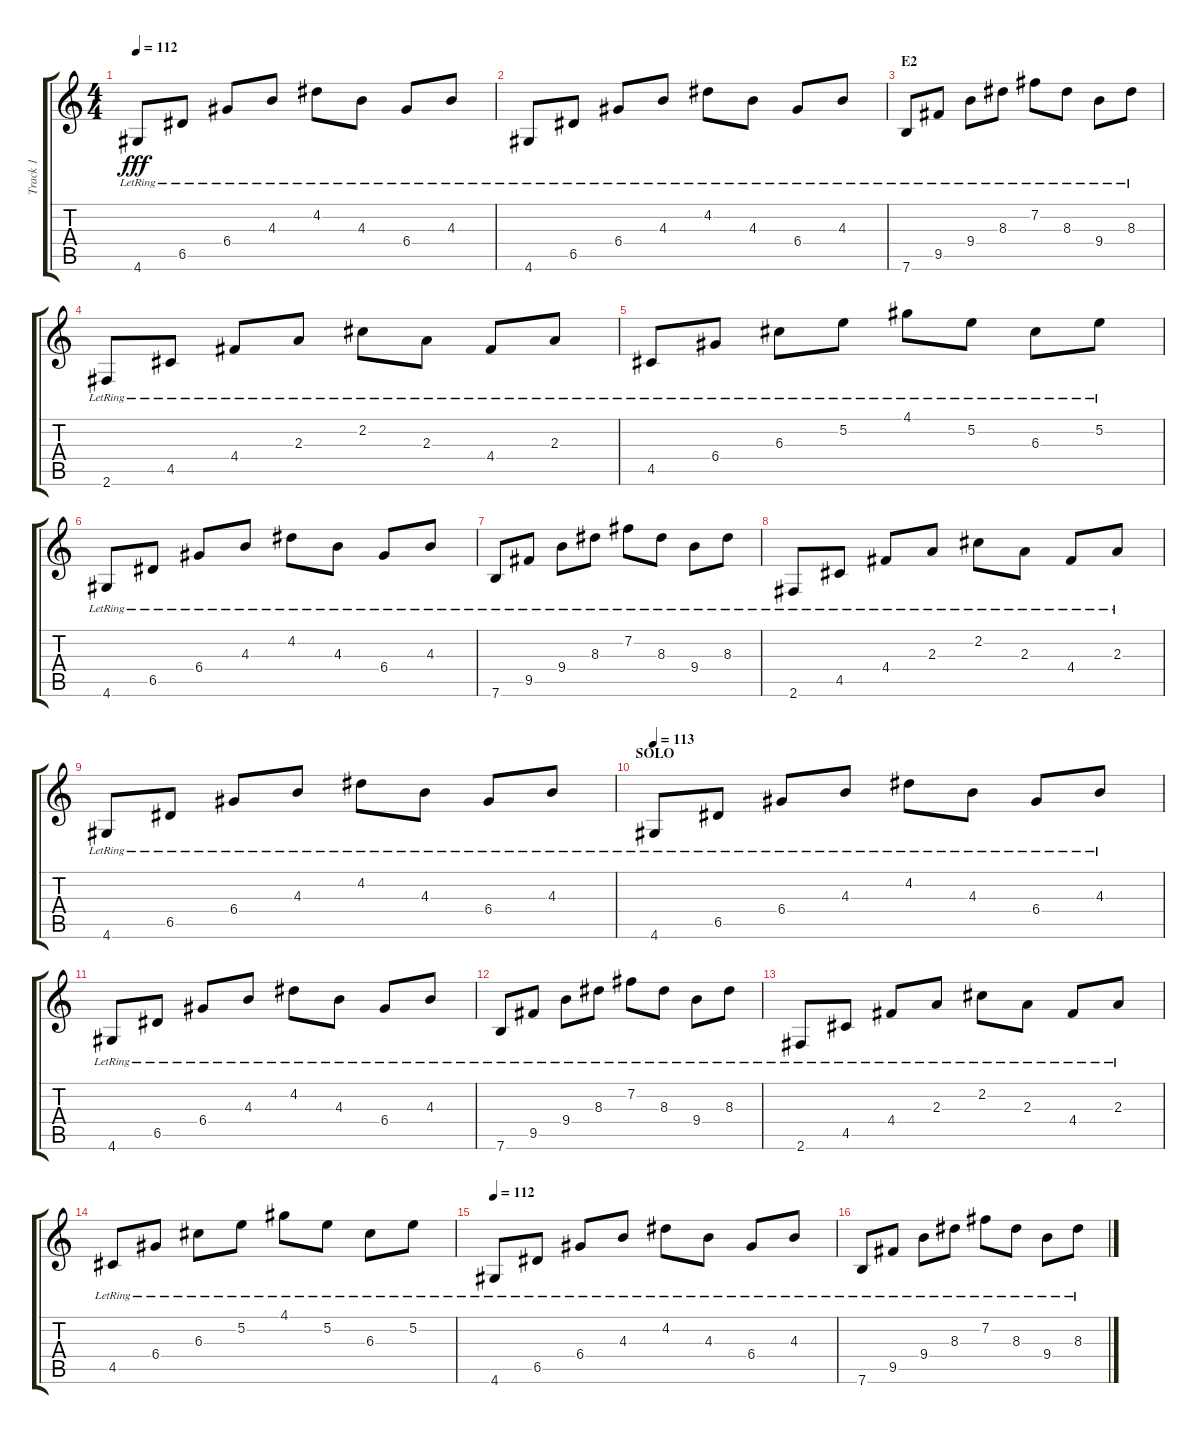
\track ("Track 1" "Track 1") {instrument electricguitarclean}
\staff {score tabs}
\tuning (E4 B3 G3 D3 A2 E2) {hide}
\ts (4 4)
\tempo 112
\clef g2
\ks c
4.6{lr}.8{dy fff} 6.5{lr}.8 6.4{lr}.8 4.3{lr}.8 4.2{lr}.8 4.3{lr}.8 6.4{lr}.8 4.3{lr}.8 |
4.6{lr}.8 6.5{lr}.8 6.4{lr}.8 4.3{lr}.8 4.2{lr}.8 4.3{lr}.8 6.4{lr}.8 4.3{lr}.8 |
\section ("" "E2")
7.6{lr}.8 9.5{lr}.8 9.4{lr}.8 8.3{lr}.8 7.2{lr}.8 8.3{lr}.8 9.4{lr}.8 8.3{lr}.8 |
2.6{lr}.8 4.5{lr}.8 4.4{lr}.8 2.3{lr}.8 2.2{lr}.8 2.3{lr}.8 4.4{lr}.8 2.3{lr}.8 |
4.5{lr}.8 6.4{lr}.8 6.3{lr}.8 5.2{lr}.8 4.1{lr}.8 5.2{lr}.8 6.3{lr}.8 5.2{lr}.8 |
4.6{lr}.8 6.5{lr}.8 6.4{lr}.8 4.3{lr}.8 4.2{lr}.8 4.3{lr}.8 6.4{lr}.8 4.3{lr}.8 |
7.6{lr}.8 9.5{lr}.8 9.4{lr}.8 8.3{lr}.8 7.2{lr}.8 8.3{lr}.8 9.4{lr}.8 8.3{lr}.8 |
2.6{lr}.8 4.5{lr}.8 4.4{lr}.8 2.3{lr}.8 2.2{lr}.8 2.3{lr}.8 4.4{lr}.8 2.3{lr}.8 |
4.6{lr}.8 6.5{lr}.8 6.4{lr}.8 4.3{lr}.8 4.2{lr}.8 4.3{lr}.8 6.4{lr}.8 4.3{lr}.8 |
\section ("" "SOLO")
\tempo 113
4.6{lr}.8 6.5{lr}.8 6.4{lr}.8 4.3{lr}.8 4.2{lr}.8 4.3{lr}.8 6.4{lr}.8 4.3{lr}.8 |
4.6{lr}.8 6.5{lr}.8 6.4{lr}.8 4.3{lr}.8 4.2{lr}.8 4.3{lr}.8 6.4{lr}.8 4.3{lr}.8 |
7.6{lr}.8 9.5{lr}.8 9.4{lr}.8 8.3{lr}.8 7.2{lr}.8 8.3{lr}.8 9.4{lr}.8 8.3{lr}.8 |
2.6{lr}.8 4.5{lr}.8 4.4{lr}.8 2.3{lr}.8 2.2{lr}.8 2.3{lr}.8 4.4{lr}.8 2.3{lr}.8 |
4.5{lr}.8 6.4{lr}.8 6.3{lr}.8 5.2{lr}.8 4.1{lr}.8 5.2{lr}.8 6.3{lr}.8 5.2{lr}.8 |
\tempo 112
4.6{lr}.8 6.5{lr}.8 6.4{lr}.8 4.3{lr}.8 4.2{lr}.8 4.3{lr}.8 6.4{lr}.8 4.3{lr}.8 |
7.6{lr}.8 9.5{lr}.8 9.4{lr}.8 8.3{lr}.8 7.2{lr}.8 8.3{lr}.8 9.4{lr}.8 8.3{lr}.8
